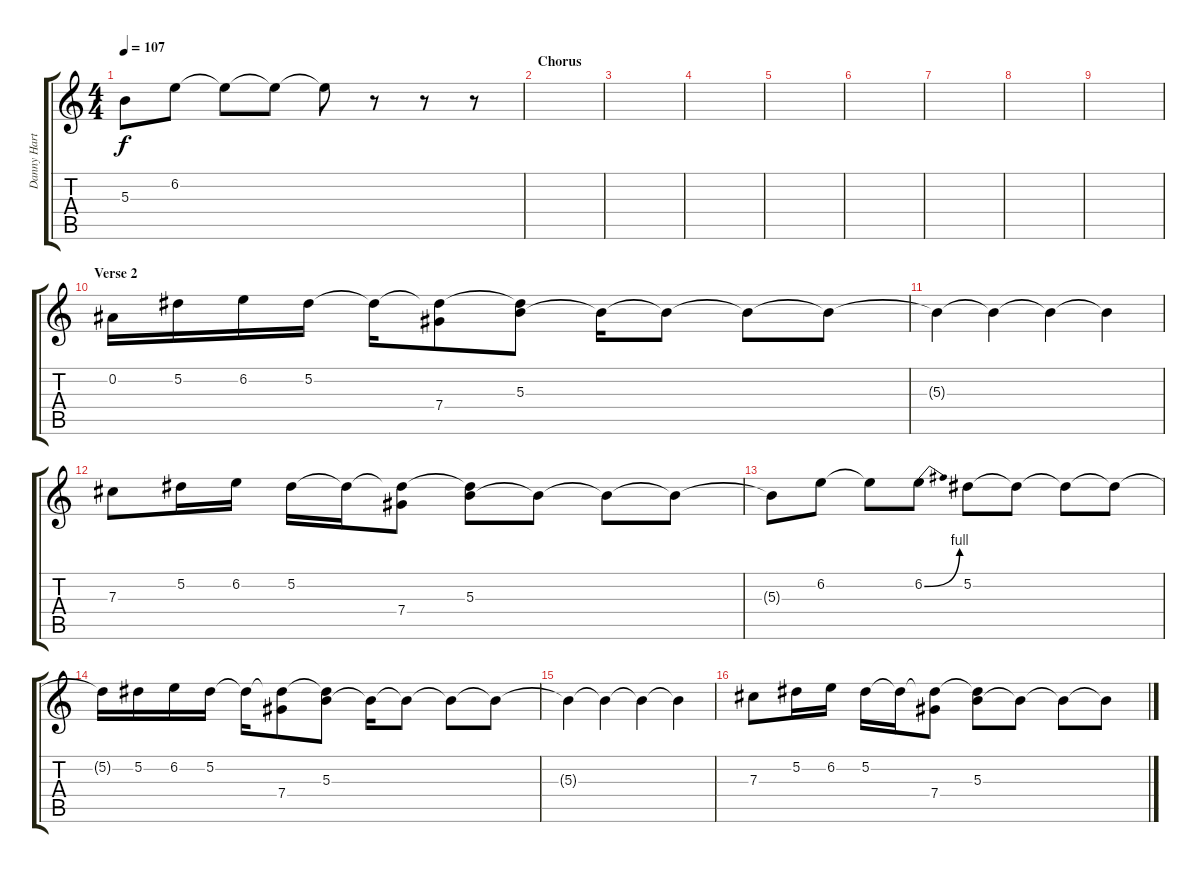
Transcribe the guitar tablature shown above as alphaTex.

\track ("Danny Hartwell (Guitar Echo)" "Danny Hart") {instrument electricguitarjazz}
\staff {score tabs}
\tuning (Eb4 Bb3 Gb3 Db3 Ab2 Db2) {hide}
\ts (4 4)
\tempo 107
\clef g2
\ks c
5.3{t}.8{dy f} 6.2.8 6.2{t}.8 6.2{t}.8 6.2{t}.8 r.8 r.8 r.8 |
\section ("" "Chorus")
|
|
|
|
|
|
|
|
\section ("" "Verse 2")
0.2.16 5.2.16 6.2.16 5.2.16 5.2{t}.16 (5.2{t} 7.4).8 (5.2{t} 5.3).8 5.3{t}.16 5.3{t}.8 5.3{t}.8 5.3{t}.8 |
5.3{t}.4 5.3{t}.4 5.3{t}.4 5.3{t}.4 |
7.3.8 5.2.16 6.2.16 5.2.16 5.2{t}.16 (5.2{t} 7.4).8 (5.2{t} 5.3).8 5.3{t}.8 5.3{t}.8 5.3{t}.8 |
5.3{t}.8 6.2.8 6.2{t}.8 6.2{be (bend 0 0 60 4)}.8 5.2.8 5.2{t}.8 5.2{t}.8 5.2{t}.8 |
5.2{t}.16 5.2.16 6.2.16 5.2.16 5.2{t}.16 (5.2{t} 7.4).8 (5.2{t} 5.3).8 5.3{t}.16 5.3{t}.8 5.3{t}.8 5.3{t}.8 |
5.3{t}.4 5.3{t}.4 5.3{t}.4 5.3{t}.4 |
7.3.8 5.2.16 6.2.16 5.2.16 5.2{t}.16 (5.2{t} 7.4).8 (5.2{t} 5.3).8 5.3{t}.8 5.3{t}.8 5.3{t}.8
